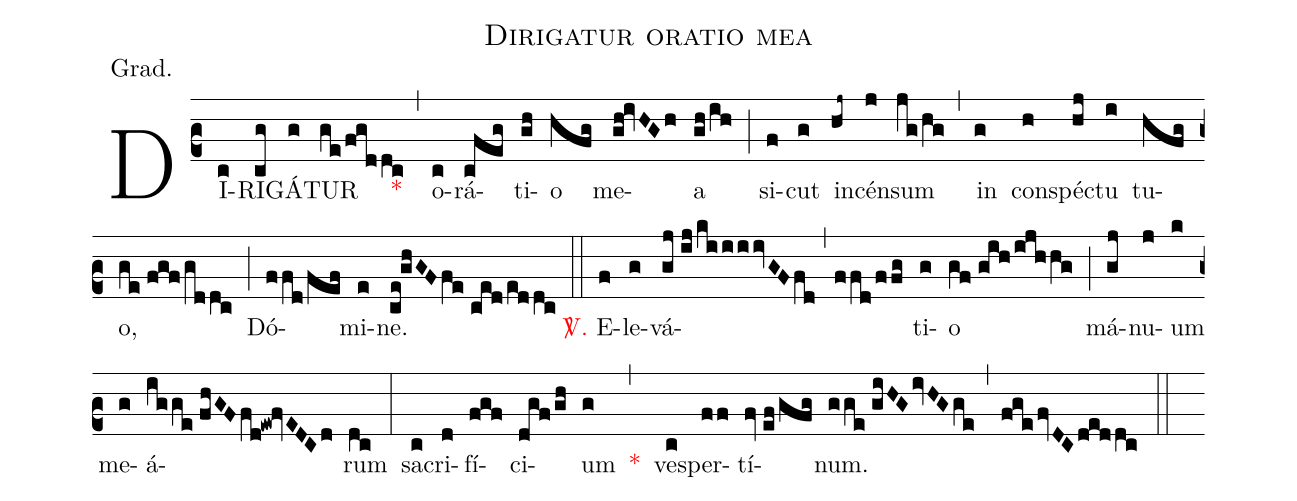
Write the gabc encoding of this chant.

name:Dirigatur oratio mea;
annotation:Grad.;
mode:VII.;
office-part:Gradual;
%%
(c2) DI(c)RI(cg)GÁ(g)TUR(ge/fgddc) <v>\red{*}</v>(,) o(c)rá(cfeg)ti(gh)o(hfg) me(gh!ivHGh)a(gh/ih) (;) si(f)cut(g) in(hj~)cén(j)sum(jg/hg) (,) in(g) con(h)spéc(hj)tu(i) tu(hfg)o,(ge//fgf/gddc) (;) Dó(ffd/fef)mi(e)ne.(ce!ghGFfe//ced/eddc) (::) <v>\red{\Vbar.}</v> E(f)le(g)vá(gj//ij/kiiiivGFfd,ffd/ffg)ti(g)o(gf//gih/ijhhg) (;) má(gj)nu(j)um(k) me(g)á(igge//fhGFfd!ew!fvEDCd)rum(dc) (:) sa(c)cri(d)fí(fgf)ci(dgf/gh)um(g) <v>\red{*}</v>(,) ves(c)per(ff)tí(fv//ef/gfg)num.(gge//giHGivHGge) (,) (fgefvDCdeddc) (::)
